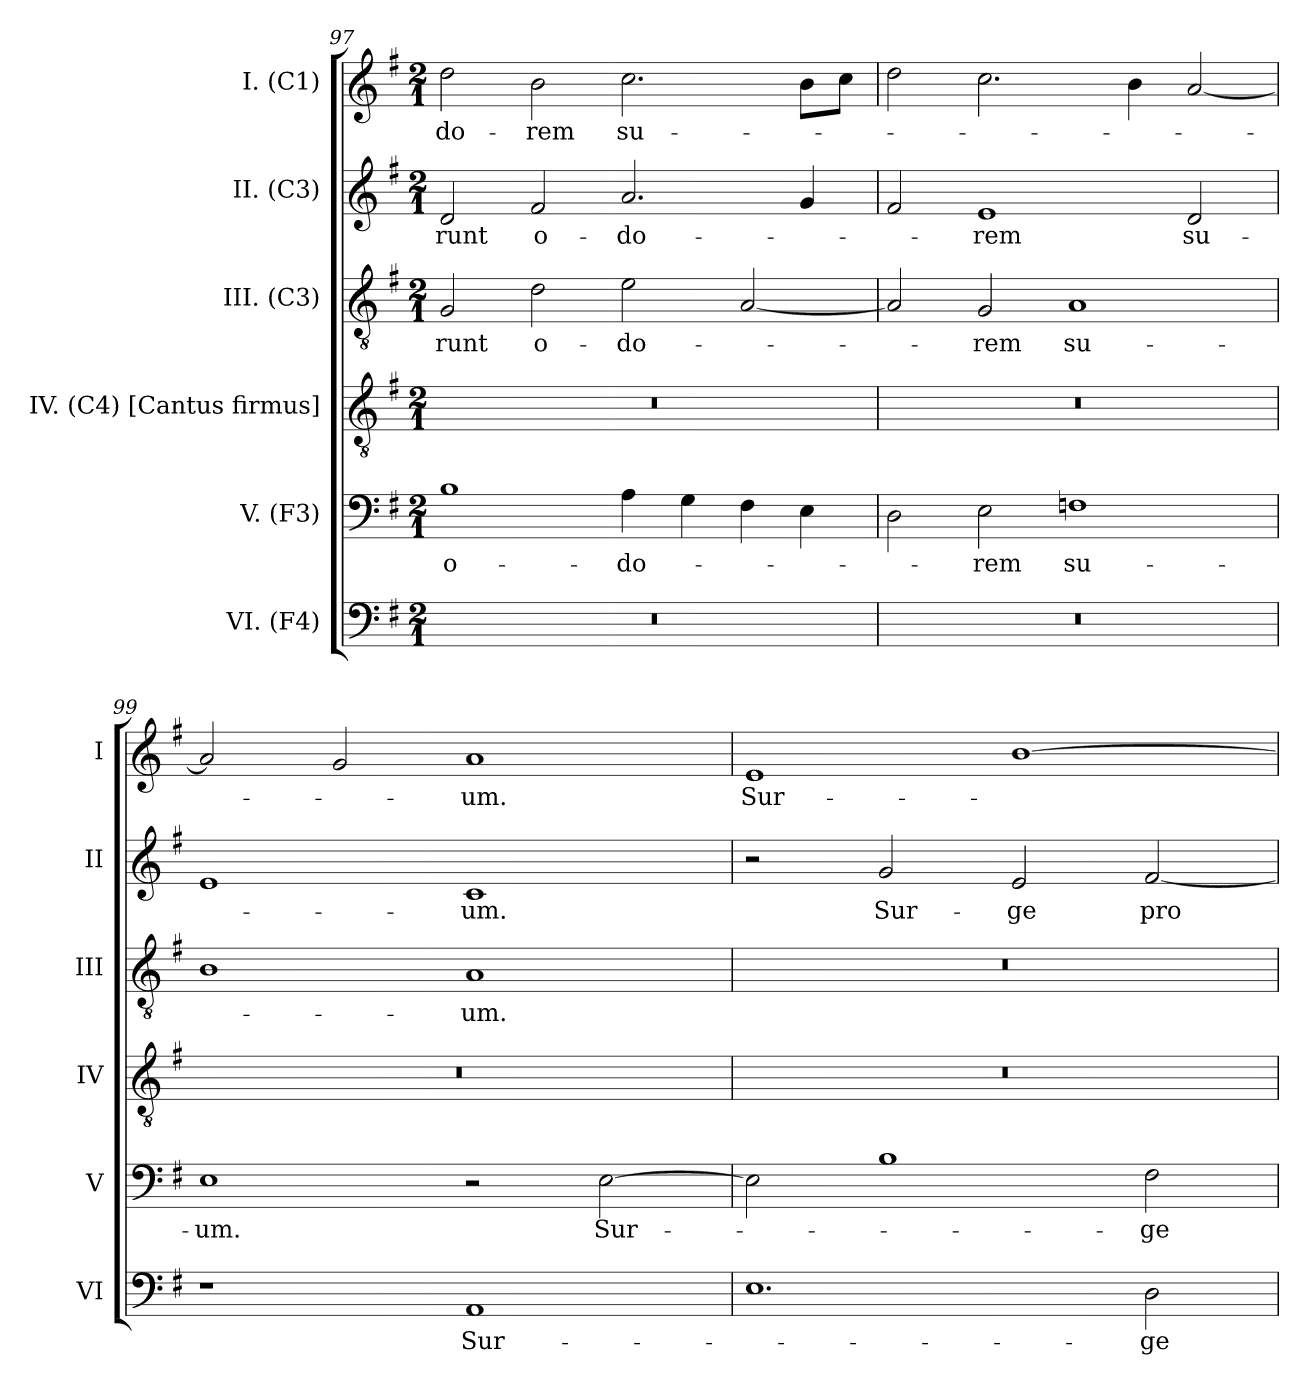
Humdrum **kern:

**kern	**text	**kern	**text	**kern	**kern	**text	**kern	**text	**kern	**text
*part6	*part6	*part5	*part5	*part4	*part3	*part3	*part2	*part2	*part1	*part1
*staff6	*staff6	*staff5	*staff5	*staff4	*staff3	*staff3	*staff2	*staff2	*staff1	*staff1
*I"VI. (F4)	*	*I"V. (F3)	*	*I"IV. (C4) [Cantus firmus]	*I"III. (C3)	*	*I"II. (C3)	*	*I"I. (C1)	*
*I'VI	*	*I'V	*	*I'IV	*I'III	*	*I'II	*	*I'I	*
*clefF4	*	*clefF4	*	*clefGv2	*clefGv2	*	*clefG2	*	*clefG2	*
*	*	*	*	*ITrd7c12	*	*	*	*	*	*
*k[f#]	*	*k[f#]	*	*k[f#]	*k[f#]	*	*k[f#]	*	*k[f#]	*
*G:	*	*G:	*	*G:	*G:	*	*G:	*	*G:	*
*M2/1	*	*M2/1	*	*M2/1	*M2/1	*	*M2/1	*	*M2/1	*
=97	=97	=97	=97	=97	=97	=97	=97	=97	=97	=97
!LO:N:vis=1	!	!	!	!	!	!	!	!	!	!
!	!	!	!LO:LY:b:color=#000000	!LO:N:vis=1	!	!	!	!	!	!
!	!	!	!	!	!	!LO:LY:b:color=#000000	!	!	!	!
!	!	!	!	!	!	!	!	!LO:LY:b:color=#000000	!	!
!	!	!	!	!	!	!	!	!	!	!LO:LY:b:color=#000000
0r	.	1Bi	o-	0r	2Gi/	-runt	2di/	-runt	2ddi\	-do-
!	!	!	!	!	!	!LO:LY:b:color=#000000	!	!	!	!
!	!	!	!	!	!	!	!	!LO:LY:b:color=#000000	!	!
!	!	!	!	!	!	!	!	!	!	!LO:LY:b:color=#000000
.	.	.	.	.	2di\	o-	2f#i/	o-	2bi\	-rem
!	!	!	!LO:LY:b:color=#000000	!	!	!	!	!	!	!
!	!	!	!	!	!	!LO:LY:b:color=#000000	!	!	!	!
!	!	!	!	!	!	!	!	!LO:LY:b:color=#000000	!	!
!	!	!	!	!	!	!	!	!	!	!LO:LY:b:color=#000000
.	.	4Ai\	-do-	.	2ei\	-do-	2.ai/	-do-	2.cci\	su-
.	.	4Gi\	.	.	.	.	.	.	.	.
.	.	4F#i\	.	.	[2Ai/	.	.	.	.	.
.	.	4Ei\	.	.	.	.	4gi/	.	8bi\L	.
.	.	.	.	.	.	.	.	.	8cci\J	.
!!LO:LB:g=z
=98	=98	=98	=98	=98	=98	=98	=98	=98	=98	=98
!LO:N:vis=1	!	!	!	!LO:N:vis=1	!	!	!	!	!	!
0r	.	2Di\	.	0r	2Ai/]	.	2f#i/	.	2ddi\	.
!	!	!	!LO:LY:b:color=#000000	!	!	!	!	!	!	!
!	!	!	!	!	!	!LO:LY:b:color=#000000	!	!	!	!
!	!	!	!	!	!	!	!	!LO:LY:b:color=#000000	!	!
.	.	2Ei\	-rem	.	2Gi/	-rem	1ei	-rem	2.cci\	.
!	!	!	!LO:LY:b:color=#000000	!	!	!	!	!	!	!
!	!	!	!	!	!	!LO:LY:b:color=#000000	!	!	!	!
.	.	1Fni	su-	.	1Ai	su-	.	.	.	.
.	.	.	.	.	.	.	.	.	4bi\	.
!	!	!	!	!	!	!	!	!LO:LY:b:color=#000000	!	!
.	.	.	.	.	.	.	2di/	su-	[2ai/	.
=99	=99	=99	=99	=99	=99	=99	=99	=99	=99	=99
!	!	!	!LO:LY:b:color=#000000	!LO:N:vis=1	!	!	!	!	!	!
1r	.	1Ei	-um.	0r	1Bi	.	1ei	.	2ai/]	.
.	.	.	.	.	.	.	.	.	2gi/	.
!	!LO:LY:b:color=#000000	!	!	!	!	!	!	!	!	!
!	!	!	!	!	!	!LO:LY:b:color=#000000	!	!	!	!
!	!	!	!	!	!	!	!	!LO:LY:b:color=#000000	!	!
!	!	!	!	!	!	!	!	!	!	!LO:LY:b:color=#000000
1AAi	Sur-	2r	.	.	1Ai	-um.	1ci	-um.	1ai	-um.
!	!	!	!LO:LY:b:color=#000000	!	!	!	!	!	!	!
.	.	[2Ei\	Sur-	.	.	.	.	.	.	.
=100	=100	=100	=100	=100	=100	=100	=100	=100	=100	=100
!	!	!	!	!LO:N:vis=1	!LO:N:vis=1	!	!	!	!	!
!	!	!	!	!	!	!	!	!	!	!LO:LY:b:color=#000000
1.Ei	.	2Ei\]	.	0r	0r	.	2r	.	1ei	Sur-
!	!	!	!	!	!	!	!	!LO:LY:b:color=#000000	!	!
.	.	1Bi	.	.	.	.	2gi/	Sur-	.	.
!	!	!	!	!	!	!	!	!LO:LY:b:color=#000000	!	!
.	.	.	.	.	.	.	2ei/	-ge	[1bi	.
!	!LO:LY:b:color=#000000	!	!	!	!	!	!	!	!	!
!	!	!	!LO:LY:b:color=#000000	!	!	!	!	!	!	!
!	!	!	!	!	!	!	!	!LO:LY:b:color=#000000	!	!
2Di\	-ge	2F#i\	-ge	.	.	.	[2f#i/	pro-	.	.
=	=	=	=	=	=	=	=	=	=	=
*-	*-	*-	*-	*-	*-	*-	*-	*-	*-	*-
